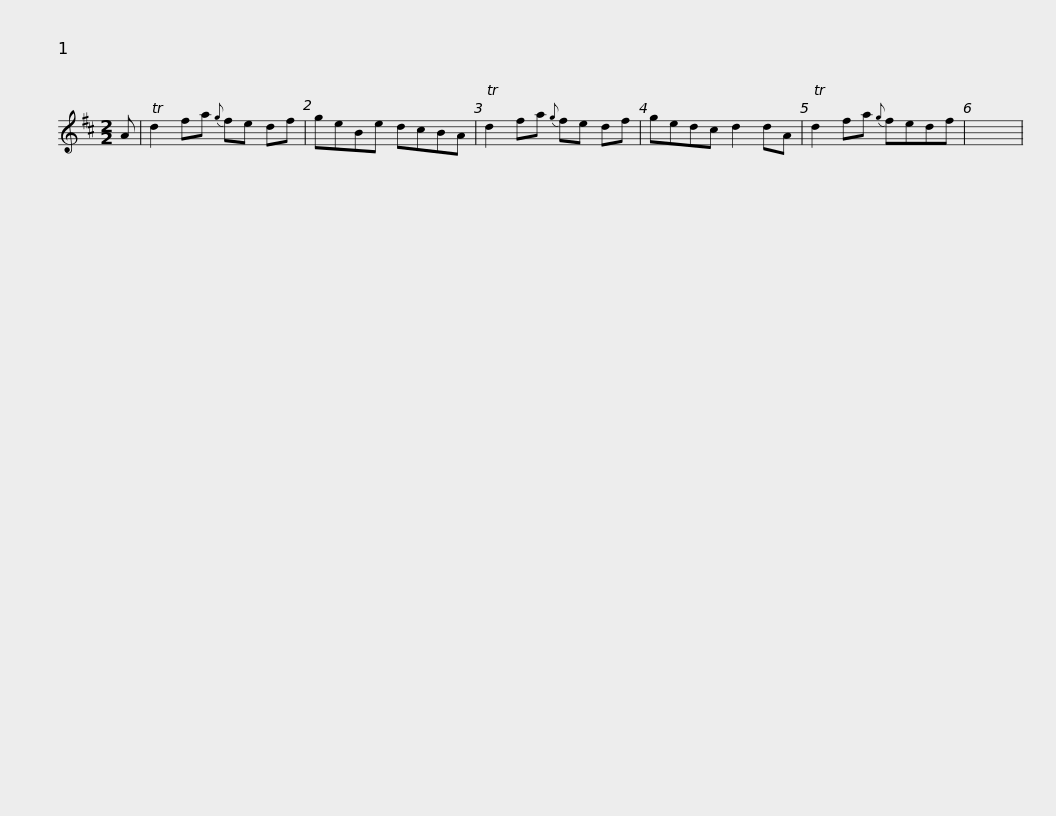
X:1
L:1/8
M:2/2
I:linebreak $
K:D
V:1 treble
V:1
 A | Td2 fa{g} fe df | geBe dcBA | Td2 fa{g} fe df | gedc d2 dA | %5
 Td2 fa{g} fedf | x8 | %7
